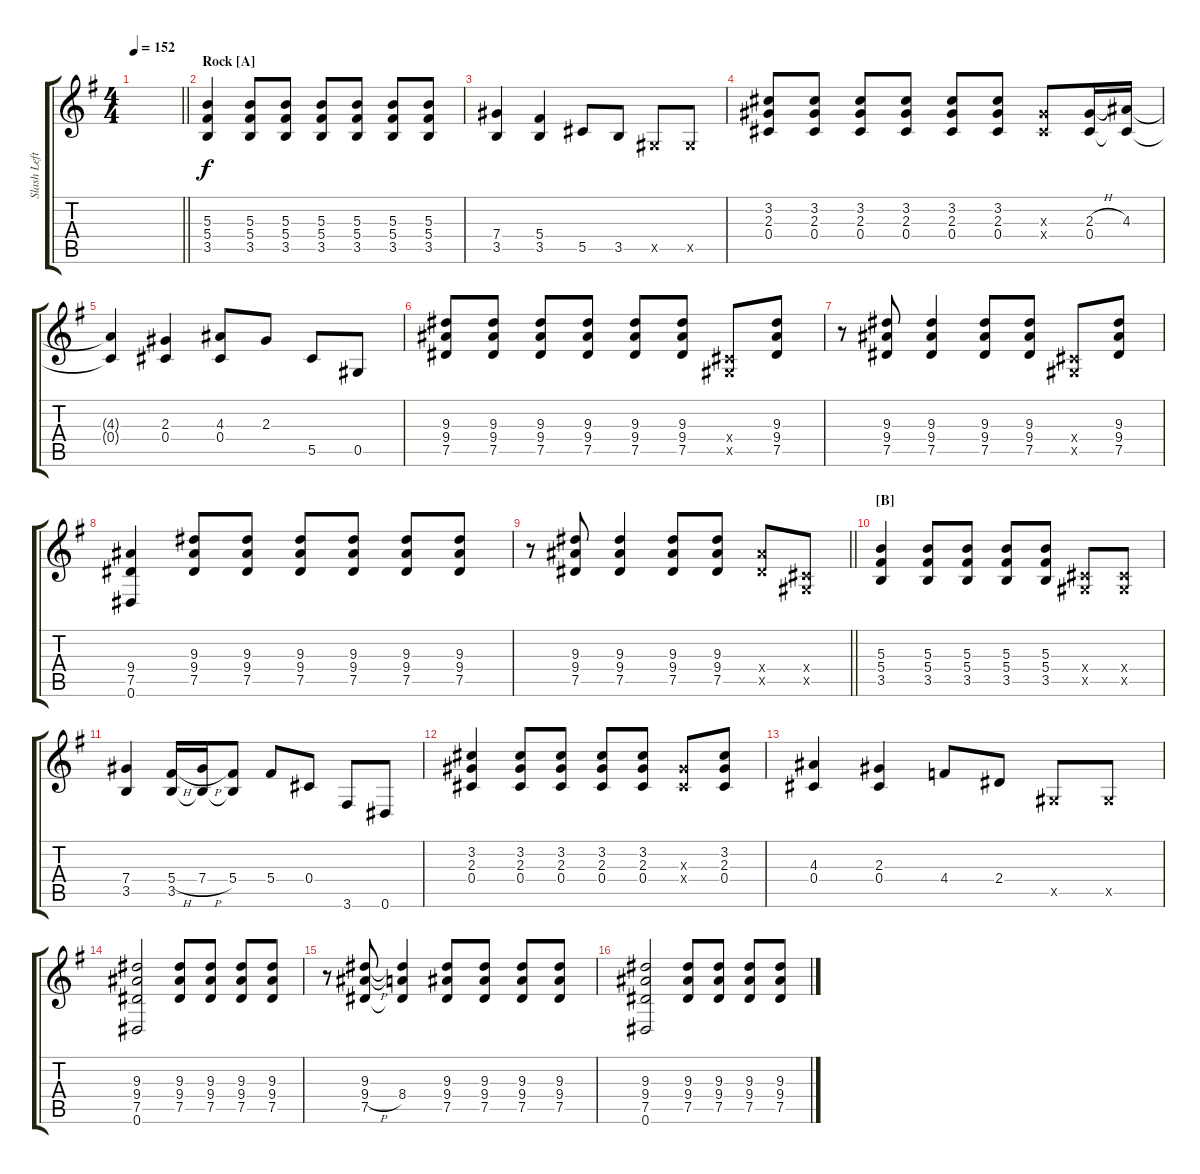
\track ("Slash Left" "Slash Left") {instrument overdrivenguitar}
\staff {score tabs}
\tuning (Eb4 Bb3 Gb3 Db3 Ab2 Eb2) {hide}
\ts (4 4)
\tempo 152
\clef g2
\barLineRight lightlight
\ks eminor
|
\section ("" "Rock [A]")
(5.3 5.4 3.5).4 (5.3 5.4 3.5).8 (5.3 5.4 3.5).8 (5.3 5.4 3.5).8 (5.3 5.4 3.5).8 (5.3 5.4 3.5).8 (5.3 5.4 3.5).8 |
(7.4 3.5).4 (5.4 3.5).4 5.5.8 3.5.8 0.5{x}.8 0.5{x}.8 |
(3.2 2.3 0.4).8 (3.2 2.3 0.4).8 (3.2 2.3 0.4).8 (3.2 2.3 0.4).8 (3.2 2.3 0.4).8 (3.2 2.3 0.4).8 (2.3{x} 0.4{x}).8 (2.3{h} 0.4).16 (4.3 0.4{t}).16 |
(4.3{t} 0.4{t}).4 (2.3 0.4).4 (4.3 0.4).8 2.3.8 5.5.8 0.5.8 |
(9.3 9.4 7.5).8 (9.3 9.4 7.5).8 (9.3 9.4 7.5).8 (9.3 9.4 7.5).8 (9.3 9.4 7.5).8 (9.3 9.4 7.5).8 (0.4{x} 0.5{x}).8 (9.3 9.4 7.5).8 |
r.8 (9.3 9.4 7.5).8 (9.3 9.4 7.5).4 (9.3 9.4 7.5).8 (9.3 9.4 7.5).8 (0.4{x} 0.5{x}).8 (9.3 9.4 7.5).8 |
(9.4 7.5 0.6).4 (9.3 9.4 7.5).8 (9.3 9.4 7.5).8 (9.3 9.4 7.5).8 (9.3 9.4 7.5).8 (9.3 9.4 7.5).8 (9.3 9.4 7.5).8 |
\barLineRight lightlight
r.8 (9.3 9.4 7.5).8 (9.3 9.4 7.5).4 (9.3 9.4 7.5).8 (9.3 9.4 7.5).8 (9.4{x} 7.5{x}).8 (0.4{x} 0.5{x}).8 |
\section ("" "[B]")
(5.3 5.4 3.5).4 (5.3 5.4 3.5).8 (5.3 5.4 3.5).8 (5.3 5.4 3.5).8 (5.3 5.4 3.5).8 (0.4{x} 0.5{x}).8 (0.4{x} 0.5{x}).8 |
(7.4 3.5).4 (5.4{h} 3.5).16 (7.4{h} 3.5{t}).16 (5.4 3.5{t}).8 5.4.8 0.4.8 3.6.8 0.6.8 |
(3.2 2.3 0.4).4 (3.2 2.3 0.4).8 (3.2 2.3 0.4).8 (3.2 2.3 0.4).8 (3.2 2.3 0.4).8 (2.3{x} 0.4{x}).8 (3.2 2.3 0.4).8 |
(4.3 0.4).4 (2.3 0.4).4 4.4.8 2.4.8 0.5{x}.8 0.5{x}.8 |
(9.3 9.4 7.5 0.6).2 (9.3 9.4 7.5).8 (9.3 9.4 7.5).8 (9.3 9.4 7.5).8 (9.3 9.4 7.5).8 |
r.8 (9.3 9.4{h} 7.5).8 (9.3{t} 8.4 7.5{t}).4 (9.3 9.4 7.5).8 (9.3 9.4 7.5).8 (9.3 9.4 7.5).8 (9.3 9.4 7.5).8 |
(9.3 9.4 7.5 0.6).2 (9.3 9.4 7.5).8 (9.3 9.4 7.5).8 (9.3 9.4 7.5).8 (9.3 9.4 7.5).8
